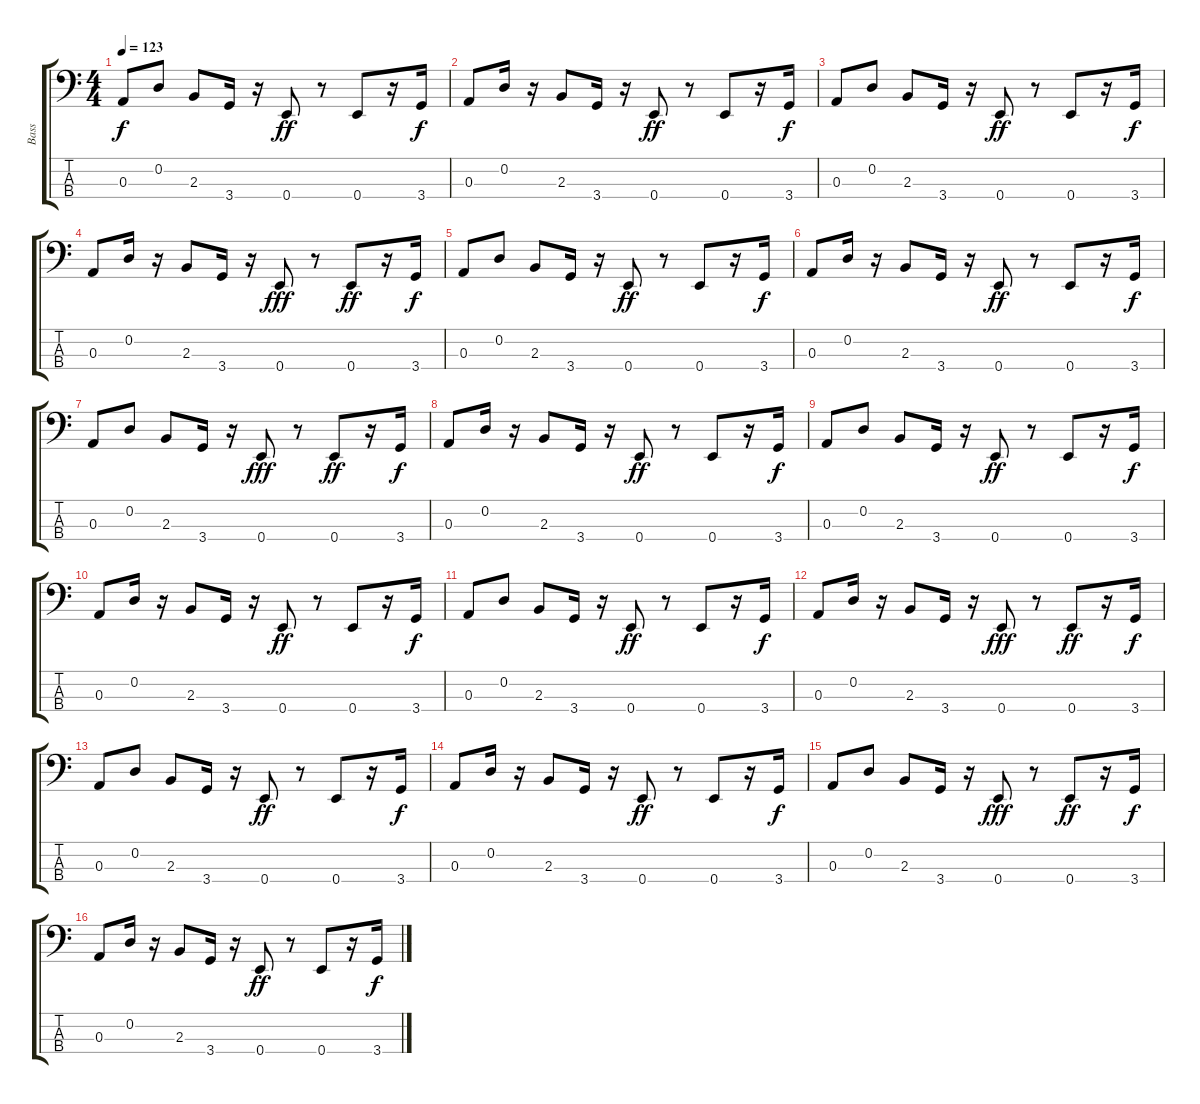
\track ("Bass" "Bass") {instrument fretlessbass}
\staff {score tabs}
\tuning (G2 D2 A1 E1) {hide}
\ts (4 4)
\tempo 123
\clef f4
\ks c
0.3.8{dy f} 0.2.8 2.3.8 3.4.16 r.16 0.4.8{dy ff} r.8 0.4.8 r.16 3.4.16{dy f} |
0.3.8 0.2.16 r.16 2.3.8 3.4.16 r.16 0.4.8{dy ff} r.8 0.4.8 r.16 3.4.16{dy f} |
0.3.8 0.2.8 2.3.8 3.4.16 r.16 0.4.8{dy ff} r.8 0.4.8 r.16 3.4.16{dy f} |
0.3.8 0.2.16 r.16 2.3.8 3.4.16 r.16 0.4.8{dy fff} r.8 0.4.8{dy ff} r.16 3.4.16{dy f} |
0.3.8 0.2.8 2.3.8 3.4.16 r.16 0.4.8{dy ff} r.8 0.4.8 r.16 3.4.16{dy f} |
0.3.8 0.2.16 r.16 2.3.8 3.4.16 r.16 0.4.8{dy ff} r.8 0.4.8 r.16 3.4.16{dy f} |
0.3.8 0.2.8 2.3.8 3.4.16 r.16 0.4.8{dy fff} r.8 0.4.8{dy ff} r.16 3.4.16{dy f} |
0.3.8 0.2.16 r.16 2.3.8 3.4.16 r.16 0.4.8{dy ff} r.8 0.4.8 r.16 3.4.16{dy f} |
0.3.8 0.2.8 2.3.8 3.4.16 r.16 0.4.8{dy ff} r.8 0.4.8 r.16 3.4.16{dy f} |
0.3.8 0.2.16 r.16 2.3.8 3.4.16 r.16 0.4.8{dy ff} r.8 0.4.8 r.16 3.4.16{dy f} |
0.3.8 0.2.8 2.3.8 3.4.16 r.16 0.4.8{dy ff} r.8 0.4.8 r.16 3.4.16{dy f} |
0.3.8 0.2.16 r.16 2.3.8 3.4.16 r.16 0.4.8{dy fff} r.8 0.4.8{dy ff volume 12} r.16 3.4.16{dy f volume 12} |
0.3.8 0.2.8{volume 12} 2.3.8{volume 12} 3.4.16{volume 11} r.16 0.4.8{dy ff volume 11} r.8 0.4.8{volume 11} r.16 3.4.16{dy f volume 10} |
0.3.8 0.2.16{volume 10} r.16 2.3.8{volume 10} 3.4.16{volume 10} r.16 0.4.8{dy ff volume 10} r.8 0.4.8{volume 9} r.16 3.4.16{dy f volume 9} |
0.3.8 0.2.8{volume 9} 2.3.8{volume 8} 3.4.16{volume 8} r.16 0.4.8{dy fff volume 8} r.8 0.4.8{dy ff volume 8} r.16 3.4.16{dy f volume 7} |
0.3.8 0.2.16{volume 7} r.16 2.3.8{volume 7} 3.4.16{volume 6} r.16 0.4.8{dy ff volume 6} r.8 0.4.8{volume 6} r.16 3.4.16{dy f volume 6}
